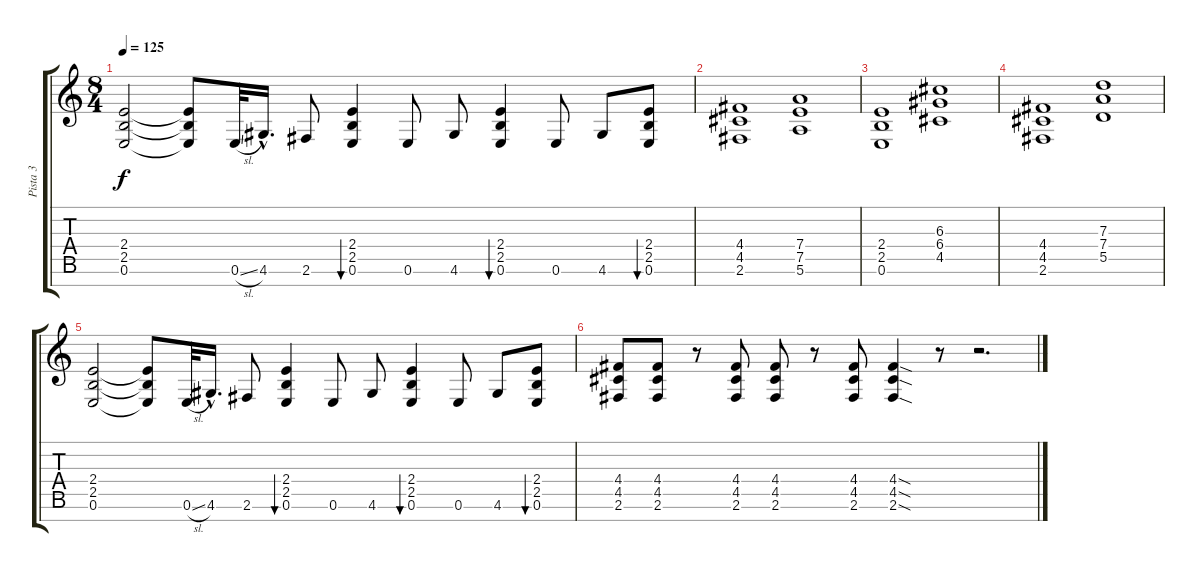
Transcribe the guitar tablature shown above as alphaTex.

\track ("Pista 3" "Pista 3") {instrument distortionguitar}
\staff {score tabs}
\tuning (E4 B3 G3 D3 A2 E2 B1) {hide}
\ts (8 4)
\tempo 125
\clef g2
\ks c
(2.4 2.5 0.6).2{dy f} (2.4{t} 2.5{t} 0.6{t}).8 0.6{sl}.32 4.6{hac}.16{d} 2.6.8 (2.4 2.5 0.6).4{bu 60} 0.6.8 4.6.8 (2.4 2.5 0.6).4{bu 60} 0.6.8 4.6.8 (2.4 2.5 0.6).8{bu 60} |
(4.4 4.5 2.6).1 (7.4 7.5 5.6).1 |
(2.4 2.5 0.6).1 (6.3 6.4 4.5).1 |
(4.4 4.5 2.6).1 (7.3 7.4 5.5).1 |
(2.4 2.5 0.6).2 (2.4{t} 2.5{t} 0.6{t}).8 0.6{sl}.32 4.6{hac}.16{d} 2.6.8 (2.4 2.5 0.6).4{bu 60} 0.6.8 4.6.8 (2.4 2.5 0.6).4{bu 60} 0.6.8 4.6.8 (2.4 2.5 0.6).8{bu 60} |
(4.4 4.5 2.6).8 (4.4 4.5 2.6).8 r.8 (4.4 4.5 2.6).8 (4.4 4.5 2.6).8 r.8 (4.4 4.5 2.6).8 (4.4{sod} 4.5{sod} 2.6{sod}).4 r.8 r.2{d}
